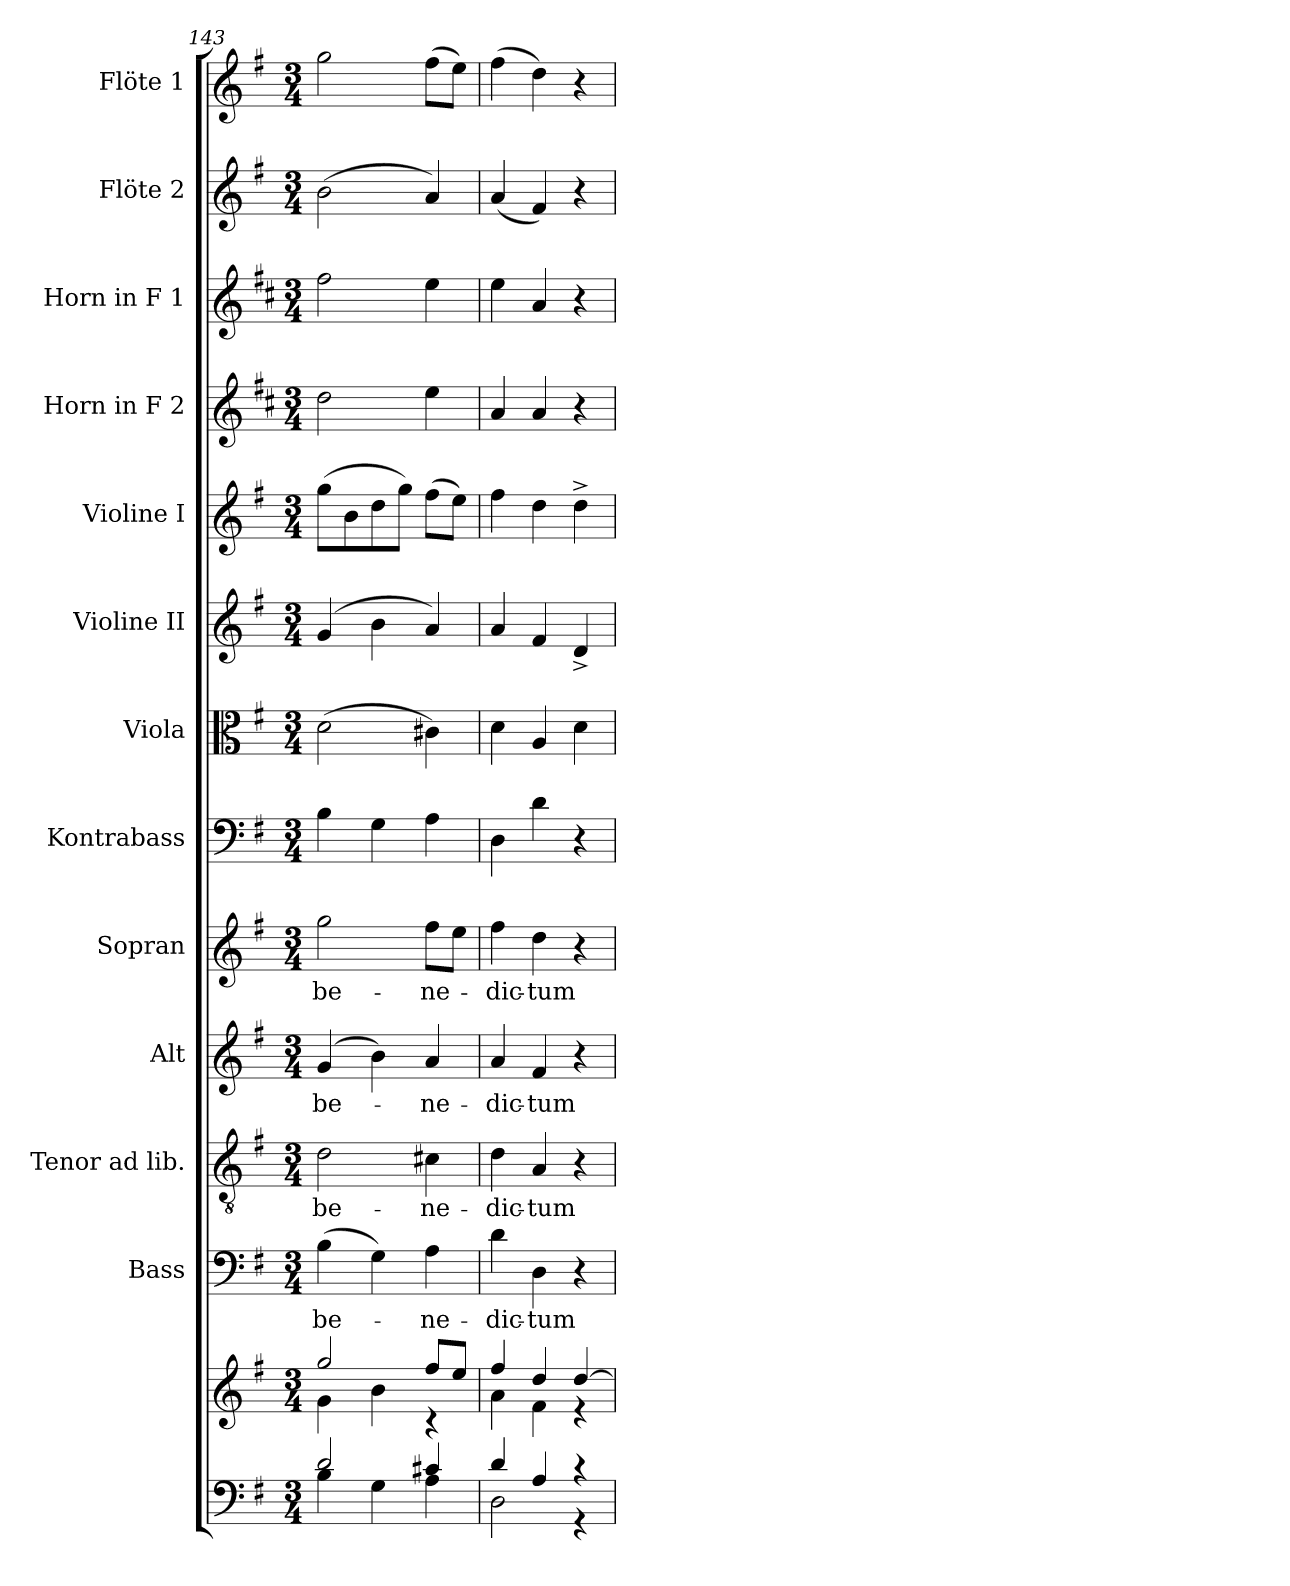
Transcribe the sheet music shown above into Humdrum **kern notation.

**kern	**kern	**kern	**text	**kern	**text	**kern	**text	**kern	**text	**kern	**kern	**kern	**kern	**kern	**kern	**kern	**kern
*part13	*part13	*part12	*part12	*part11	*part11	*part10	*part10	*part9	*part9	*part8	*part7	*part6	*part5	*part4	*part3	*part2	*part1
*staff14	*staff13	*staff12	*staff12	*staff11	*staff11	*staff10	*staff10	*staff9	*staff9	*staff8	*staff7	*staff6	*staff5	*staff4	*staff3	*staff2	*staff1
*	*	*I"Bass	*	*I"Tenor ad lib.	*	*I"Alt	*	*I"Sopran	*	*I"Kontrabass	*I"Viola	*I"Violine II	*I"Violine I	*I"Horn in F 2	*I"Horn in F 1	*I"Flöte 2	*I"Flöte 1
*	*	*I'B.	*	*I'T.	*	*I'A.	*	*I'S.	*	*I'Kb.	*I'Vla.	*I'Vl. II	*I'Vl. I	*	*	*I'Fl. 2	*I'Fl. 1
*clefF4	*clefG2	*clefF4	*	*clefGv2	*	*clefG2	*	*clefG2	*	*clefF4	*clefC3	*clefG2	*clefG2	*clefG2	*clefG2	*clefG2	*clefG2
*	*	*	*	*	*	*	*	*	*	*ITrd7c12	*	*	*	*ITrd4c7	*ITrd4c7	*	*
*k[f#]	*k[f#]	*k[f#]	*	*k[f#]	*	*k[f#]	*	*k[f#]	*	*k[f#]	*k[f#]	*k[f#]	*k[f#]	*k[f#]	*k[f#]	*k[f#]	*k[f#]
*G:	*G:	*G:	*	*G:	*	*G:	*	*G:	*	*G:	*G:	*G:	*G:	*G:	*G:	*G:	*G:
*M3/4	*M3/4	*M3/4	*	*M3/4	*	*M3/4	*	*M3/4	*	*M3/4	*M3/4	*M3/4	*M3/4	*M3/4	*M3/4	*M3/4	*M3/4
=143	=143	=143	=143	=143	=143	=143	=143	=143	=143	=143	=143	=143	=143	=143	=143	=143	=143
*^	*^	*	*	*	*	*	*	*	*	*	*	*	*	*	*	*	*
!	!	!	!	!	!LO:LY:b	!	!LO:LY:b	!	!LO:LY:b	!	!LO:LY:b	!	!	!	!	!	!	!	!
2d/	4B\	2gg/	4g\	(>4B\	be-	2d\	be-	(4g/	be-	2gg\	be-	4BB\	(>2d\	(4g/	(>8gg\L	2g\	2b\	(>2b\	2gg\
.	.	.	.	.	.	.	.	.	.	.	.	.	.	.	8b\	.	.	.	.
.	4G\	.	4b\	4G\)	.	.	.	4b\)	.	.	.	4GG\	.	4b\	8dd\	.	.	.	.
.	.	.	.	.	.	.	.	.	.	.	.	.	.	.	8gg\J)	.	.	.	.
!	!	!	!	!	!LO:LY:b	!	!LO:LY:b	!	!LO:LY:b	!	!LO:LY:b	!	!	!	!	!	!	!	!
4c#X/	4A\	8ff#/L	4rc	4A\	-ne-	4c#X\	-ne-	4a/	-ne-	8ff#\L	-ne-	4AA\	4c#X\)	4a/)	(>8ff#\L	4a\	4a\	4a/)	(>8ff#\L
.	.	8ee/J	.	.	.	.	.	.	.	8ee\J	.	.	.	.	8ee\J)	.	.	.	8ee\J)
=144	=144	=144	=144	=144	=144	=144	=144	=144	=144	=144	=144	=144	=144	=144	=144	=144	=144	=144	=144
!	!	!	!	!	!LO:LY:b	!	!LO:LY:b	!	!LO:LY:b	!	!LO:LY:b	!	!	!	!	!	!	!	!
4d/	2D\	4ff#/	4a\	4d\	-dic-	4d\	-dic-	4a/	-dic-	4ff#\	-dic-	4DD\	4d\	4a/	4ff#\	4d/	4a\	(<4a/	(>4ff#\
!	!	!	!	!	!LO:LY:b	!	!LO:LY:b	!	!LO:LY:b	!	!LO:LY:b	!	!	!	!	!	!	!	!
4A/	.	4dd/	4f#\	4D\	-tum	4A/	-tum	4f#/	-tum	4dd\	-tum	4D\	4A/	4f#/	4dd\	4d/	4d/	4f#/)	4dd\)
4r	4r	[>4dd/	4re	4r	.	4r	.	4r	.	4r	.	4r	4d\	4d^</	4dd^>\	4r	4r	4r	4r
*v	*v	*	*	*	*	*	*	*	*	*	*	*	*	*	*	*	*	*	*
*	*v	*v	*	*	*	*	*	*	*	*	*	*	*	*	*	*	*	*
=	=	=	=	=	=	=	=	=	=	=	=	=	=	=	=	=	=
*-	*-	*-	*-	*-	*-	*-	*-	*-	*-	*-	*-	*-	*-	*-	*-	*-	*-
